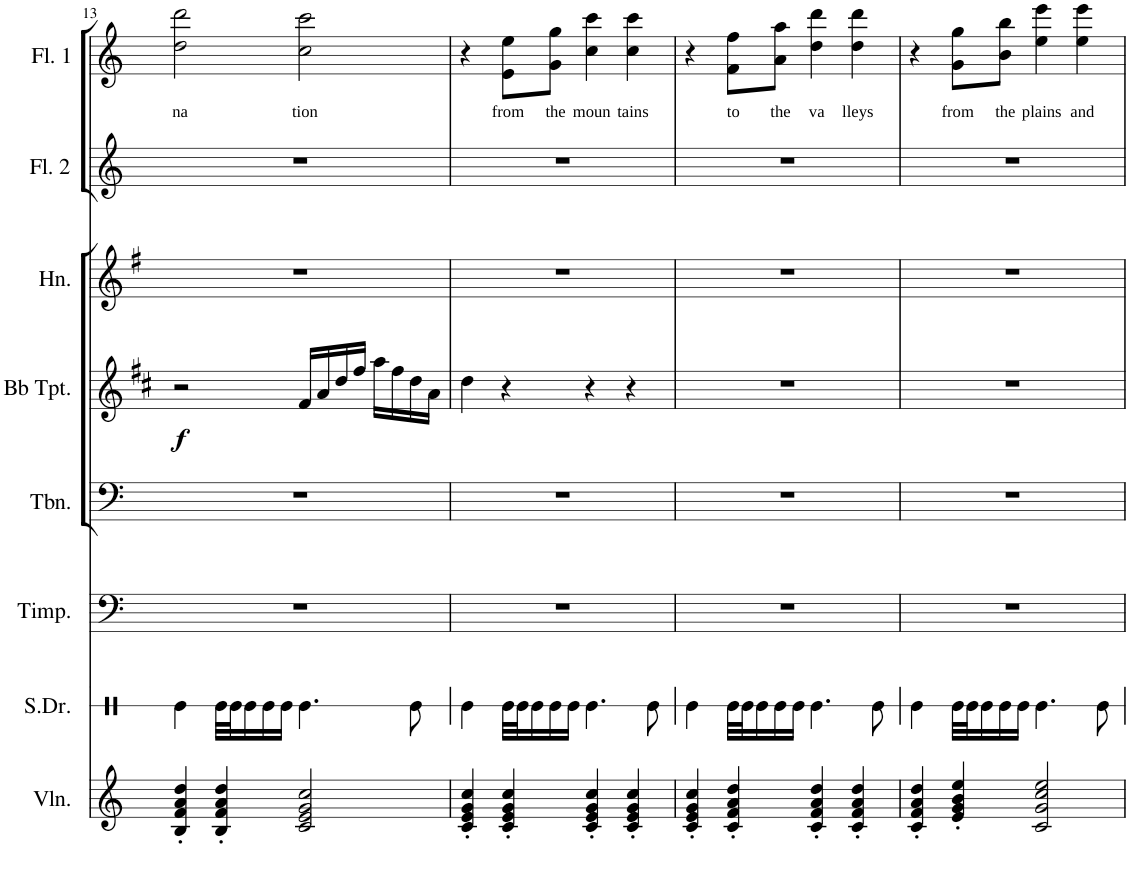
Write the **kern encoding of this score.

**kern	**kern	**kern	**kern	**kern	**dynam	**kern	**kern	**kern	**text
*part8	*part7	*part6	*part5	*part4	*part4	*part3	*part2	*part1	*part1
*staff8	*staff7	*staff6	*staff5	*staff4	*staff4	*staff3	*staff2	*staff1	*staff1
*I"Violin	*I"Snare Drum	*I"Timpani	*I"Trombone	*I"Trumpet in Bb	*	*I"Horn in F	*I"Flute 2	*I"Flute 1	*
*I'Vln.	*I'S.Dr.	*I'Timp.	*I'Tbn.	*	*	*I'Hn.	*I'Fl. 2	*I'Fl. 1	*
!!LO:PB:g=z
*clefG2	*clefX	*clefF4	*clefF4	*clefG2	*	*clefG2	*clefG2	*clefG2	*
*	*	*	*	*Trd1c2	*	*Trd4c7	*	*	*
*k[]	*k[]	*k[]	*k[]	*k[f#c#]	*	*k[f#]	*k[]	*k[]	*
*M4/4	*M4/4	*M4/4	*M4/4	*M4/4	*	*M4/4	*M4/4	*M4/4	*
=13	=13	=13	=13	=13	=13	=13	=13	=13	=13
!	!	!	!	!	!LO:DY:b	!	!	!	!LO:LY:b
4B/' 4f/' 4a/' 4dd/'	4Re\	1r	1r	2r	f	1r	1r	2dd\ 2ddd\	na
4B/' 4f/' 4a/' 4dd/'	32Re\LLL	.	.	.	.	.	.	.	.
.	32Re\J	.	.	.	.	.	.	.	.
.	16Re\	.	.	.	.	.	.	.	.
.	16Re\	.	.	.	.	.	.	.	.
.	16Re\JJ	.	.	.	.	.	.	.	.
!	!	!	!	!	!	!	!	!	!LO:LY:b
2c/ 2e/ 2g/ 2cc/	4.Re\	.	.	16f#/LL	.	.	.	2cc\ 2ccc\	tion
.	.	.	.	16a/	.	.	.	.	.
.	.	.	.	16dd/	.	.	.	.	.
.	.	.	.	16ff#/JJ	.	.	.	.	.
.	.	.	.	16aa\LL	.	.	.	.	.
.	.	.	.	16ff#\	.	.	.	.	.
.	8Re\	.	.	16dd\	.	.	.	.	.
.	.	.	.	16a\JJ	.	.	.	.	.
=14	=14	=14	=14	=14	=14	=14	=14	=14	=14
4c/' 4e/' 4g/' 4cc/'	4Re\	1r	1r	4dd\	.	1r	1r	4r	.
!	!	!	!	!	!	!	!	!	!LO:LY:b
4c/' 4e/' 4g/' 4cc/'	32Re\LLL	.	.	4r	.	.	.	8e\ 8ee\L	from
.	32Re\J	.	.	.	.	.	.	.	.
.	16Re\	.	.	.	.	.	.	.	.
!	!	!	!	!	!	!	!	!	!LO:LY:b
.	16Re\	.	.	.	.	.	.	8g\ 8gg\J	the
.	16Re\JJ	.	.	.	.	.	.	.	.
!	!	!	!	!	!	!	!	!	!LO:LY:b
4c/' 4e/' 4g/' 4cc/'	4.Re\	.	.	4r	.	.	.	4cc\ 4ccc\	moun
!	!	!	!	!	!	!	!	!	!LO:LY:b
4c/' 4e/' 4g/' 4cc/'	.	.	.	4r	.	.	.	4cc\ 4ccc\	tains
.	8Re\	.	.	.	.	.	.	.	.
=15	=15	=15	=15	=15	=15	=15	=15	=15	=15
4c/' 4e/' 4g/' 4cc/'	4Re\	1r	1r	1r	.	1r	1r	4r	.
!	!	!	!	!	!	!	!	!	!LO:LY:b
4c/' 4f/' 4a/' 4dd/'	32Re\LLL	.	.	.	.	.	.	8f\ 8ff\L	to
.	32Re\J	.	.	.	.	.	.	.	.
.	16Re\	.	.	.	.	.	.	.	.
!	!	!	!	!	!	!	!	!	!LO:LY:b
.	16Re\	.	.	.	.	.	.	8a\ 8aa\J	the
.	16Re\JJ	.	.	.	.	.	.	.	.
!	!	!	!	!	!	!	!	!	!LO:LY:b
4c/' 4f/' 4a/' 4dd/'	4.Re\	.	.	.	.	.	.	4dd\ 4ddd\	va
!	!	!	!	!	!	!	!	!	!LO:LY:b
4c/' 4f/' 4a/' 4dd/'	.	.	.	.	.	.	.	4dd\ 4ddd\	lleys
.	8Re\	.	.	.	.	.	.	.	.
=16	=16	=16	=16	=16	=16	=16	=16	=16	=16
4c/' 4f/' 4a/' 4dd/'	4Re\	1r	1r	1r	.	1r	1r	4r	.
!	!	!	!	!	!	!	!	!	!LO:LY:b
4e/' 4g/' 4b/' 4ee/'	32Re\LLL	.	.	.	.	.	.	8g\ 8gg\L	from
.	32Re\J	.	.	.	.	.	.	.	.
.	16Re\	.	.	.	.	.	.	.	.
!	!	!	!	!	!	!	!	!	!LO:LY:b
.	16Re\	.	.	.	.	.	.	8b\ 8bb\J	the
.	16Re\JJ	.	.	.	.	.	.	.	.
!	!	!	!	!	!	!	!	!	!LO:LY:b
2c/ 2g/ 2cc/ 2ee/	4.Re\	.	.	.	.	.	.	4ee\ 4eee\	plains
!	!	!	!	!	!	!	!	!	!LO:LY:b
.	.	.	.	.	.	.	.	4ee\ 4eee\	and
.	8Re\	.	.	.	.	.	.	.	.
=	=	=	=	=	=	=	=	=	=
*-	*-	*-	*-	*-	*-	*-	*-	*-	*-
